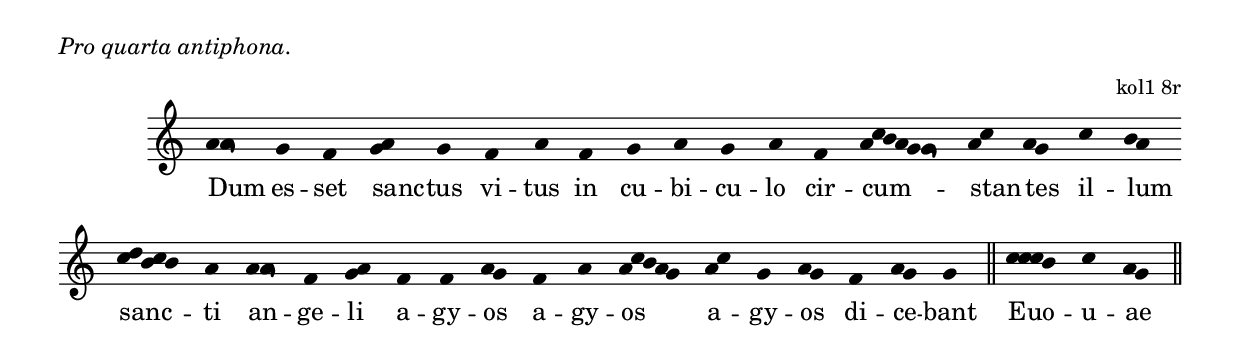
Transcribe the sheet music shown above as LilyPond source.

\version "2.19.32"

\include "../lib/synopsis.ily"

\markup\italic{
  Pro quarta antiphona.
}

\score {
  \transpose c c' {
    \plainchant
    \melisma { a \strophicus a } \bar "" g f \bar "" \melisma { g a } g \bar "" f a \bar "" f \bar "" g a g a \bar ""
    f \melisma { a c' b a g \strophicus g } \melisma { a c' } \melisma { a g } \bar "" c' \bar "" \melisma { b a } \bar "" \melisma { c' d' b c' b } a \bar "" \melisma { a \strophicus a } f \melisma { g a } \bar ""
    f f \melisma { a g } \bar "" f a \melisma { a c' b a g } \bar "" \melisma { a c' } g \melisma { a g } \bar "" f \melisma { a g } g \bar "||"

    \melisma { c' c' c' b } c' \melisma { a g } \bar "||"
  }
  \addlyrics {
    Dum es -- set sanc -- tus vi -- tus in cu -- bi -- cu -- lo
    cir -- cum -- stan -- tes il -- lum sanc -- ti an -- ge -- li
    a -- gy -- os a -- gy -- os a -- gy -- os di -- ce -- bant

    Euo -- u -- ae
  }
  \header {
    fontes = "kol1 8r"
  }
}
